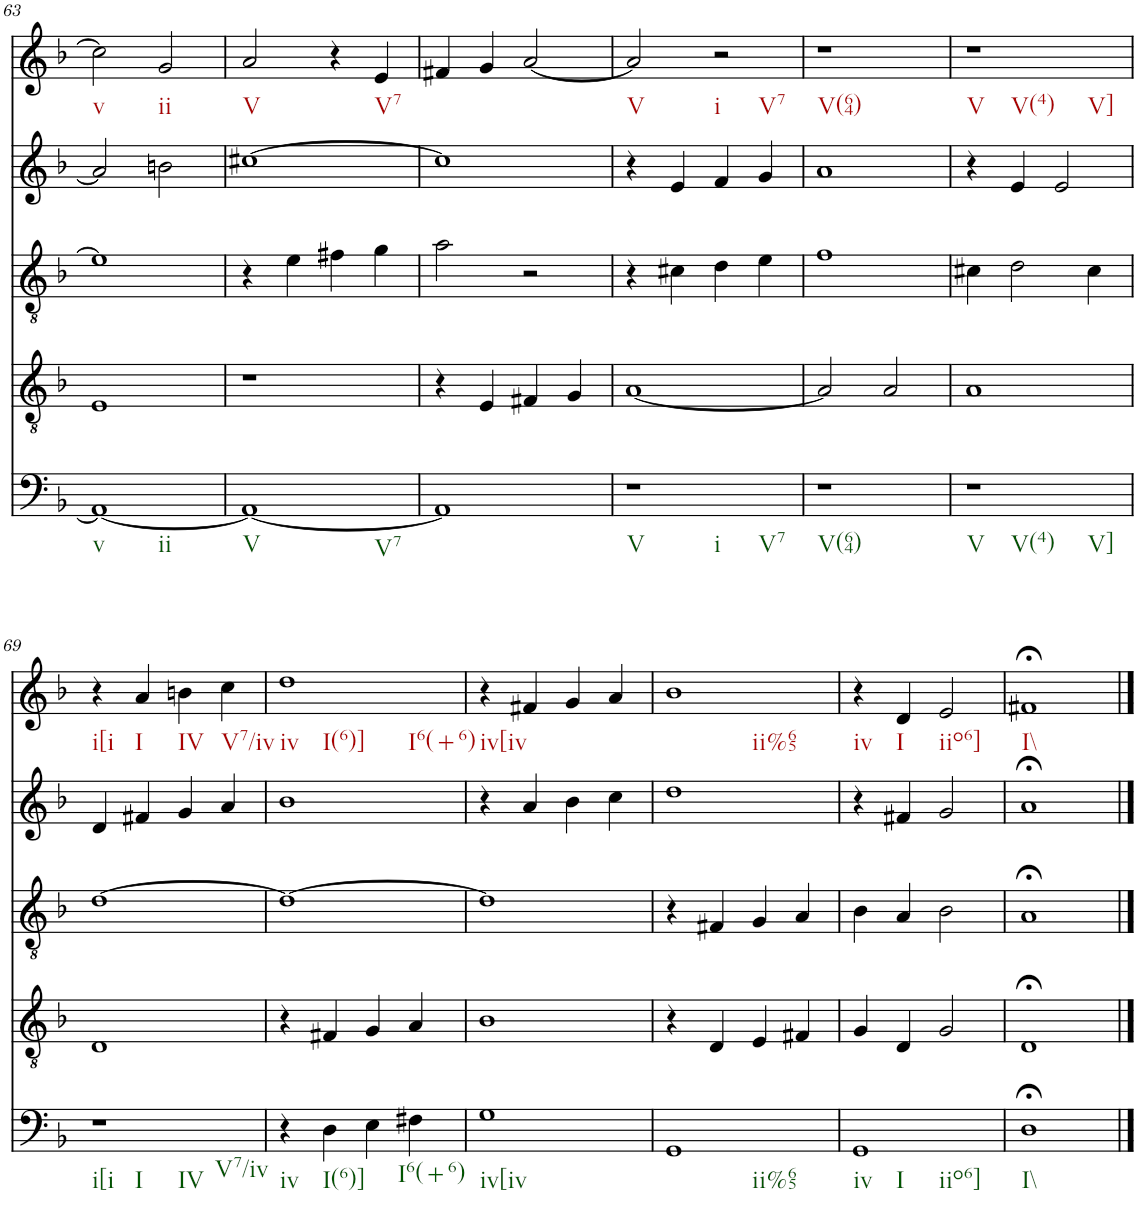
**kern	**kern	**kern	**kern	**kern
*part5	*part4	*part3	*part2	*part1
*staff5	*staff4	*staff3	*staff2	*staff1
*I"vox	*I"vox	*I"vox	*I"vox	*I"vox
!!LO:PB:g=z
*clefF4	*clefGv2	*clefGv2	*clefG2	*clefG2
*k[b-]	*k[b-]	*k[b-]	*k[b-]	*k[b-]
*M4/4	*M4/4	*M4/4	*M4/4	*M4/4
=63	=63	=63	=63	=63
1AA_	1E	1e]	2a/]	2cc\]
.	.	.	2bn\	2g/
=64	=64	=64	=64	=64
1AA_	1r	4r	[1cc#X	2a/
.	.	4e\	.	.
.	.	4f#X\	.	4r
.	.	4g\	.	4e/
=65	=65	=65	=65	=65
1AA]	4r	2a\	1cc#]	4f#X/
.	4E/	.	.	4g/
.	4F#X/	2r	.	[2a/
.	4G/	.	.	.
=66	=66	=66	=66	=66
1r	[1A	4r	4r	2a/]
.	.	4c#X\	4e/	.
.	.	4d\	4f/	2r
.	.	4e\	4g/	.
=67	=67	=67	=67	=67
1r	2A/]	1f	1a	1r
.	2A/	.	.	.
=68	=68	=68	=68	=68
1r	1A	4c#X\	4r	1r
.	.	2d\	4e/	.
.	.	.	2e/	.
.	.	4c#\	.	.
!!LO:LB:g=z
=69	=69	=69	=69	=69
1r	1D	[1d	4d/	4r
.	.	.	4f#X/	4a/
.	.	.	4g/	4bn\
.	.	.	4a/	4cc\
=70	=70	=70	=70	=70
4r	4r	1d_	1b-	1dd
4D\	4F#X/	.	.	.
4E\	4G/	.	.	.
4F#X\	4A/	.	.	.
=71	=71	=71	=71	=71
1G	1B-	1d]	4r	4r
.	.	.	4a/	4f#X/
.	.	.	4b-\	4g/
.	.	.	4cc\	4a/
=72	=72	=72	=72	=72
1GG	4r	4r	1dd	1b-
.	4D/	4F#X/	.	.
.	4E/	4G/	.	.
.	4F#X/	4A/	.	.
=73	=73	=73	=73	=73
1GG	4G/	4B-\	4r	4r
.	4D/	4A/	4f#X/	4d/
.	2G/	2B-\	2g/	2e/
=74	=74	=74	=74	=74
1D;<	1D;<	1A;<	1a;<	1f#X;<
==	==	==	==	==
*-	*-	*-	*-	*-
